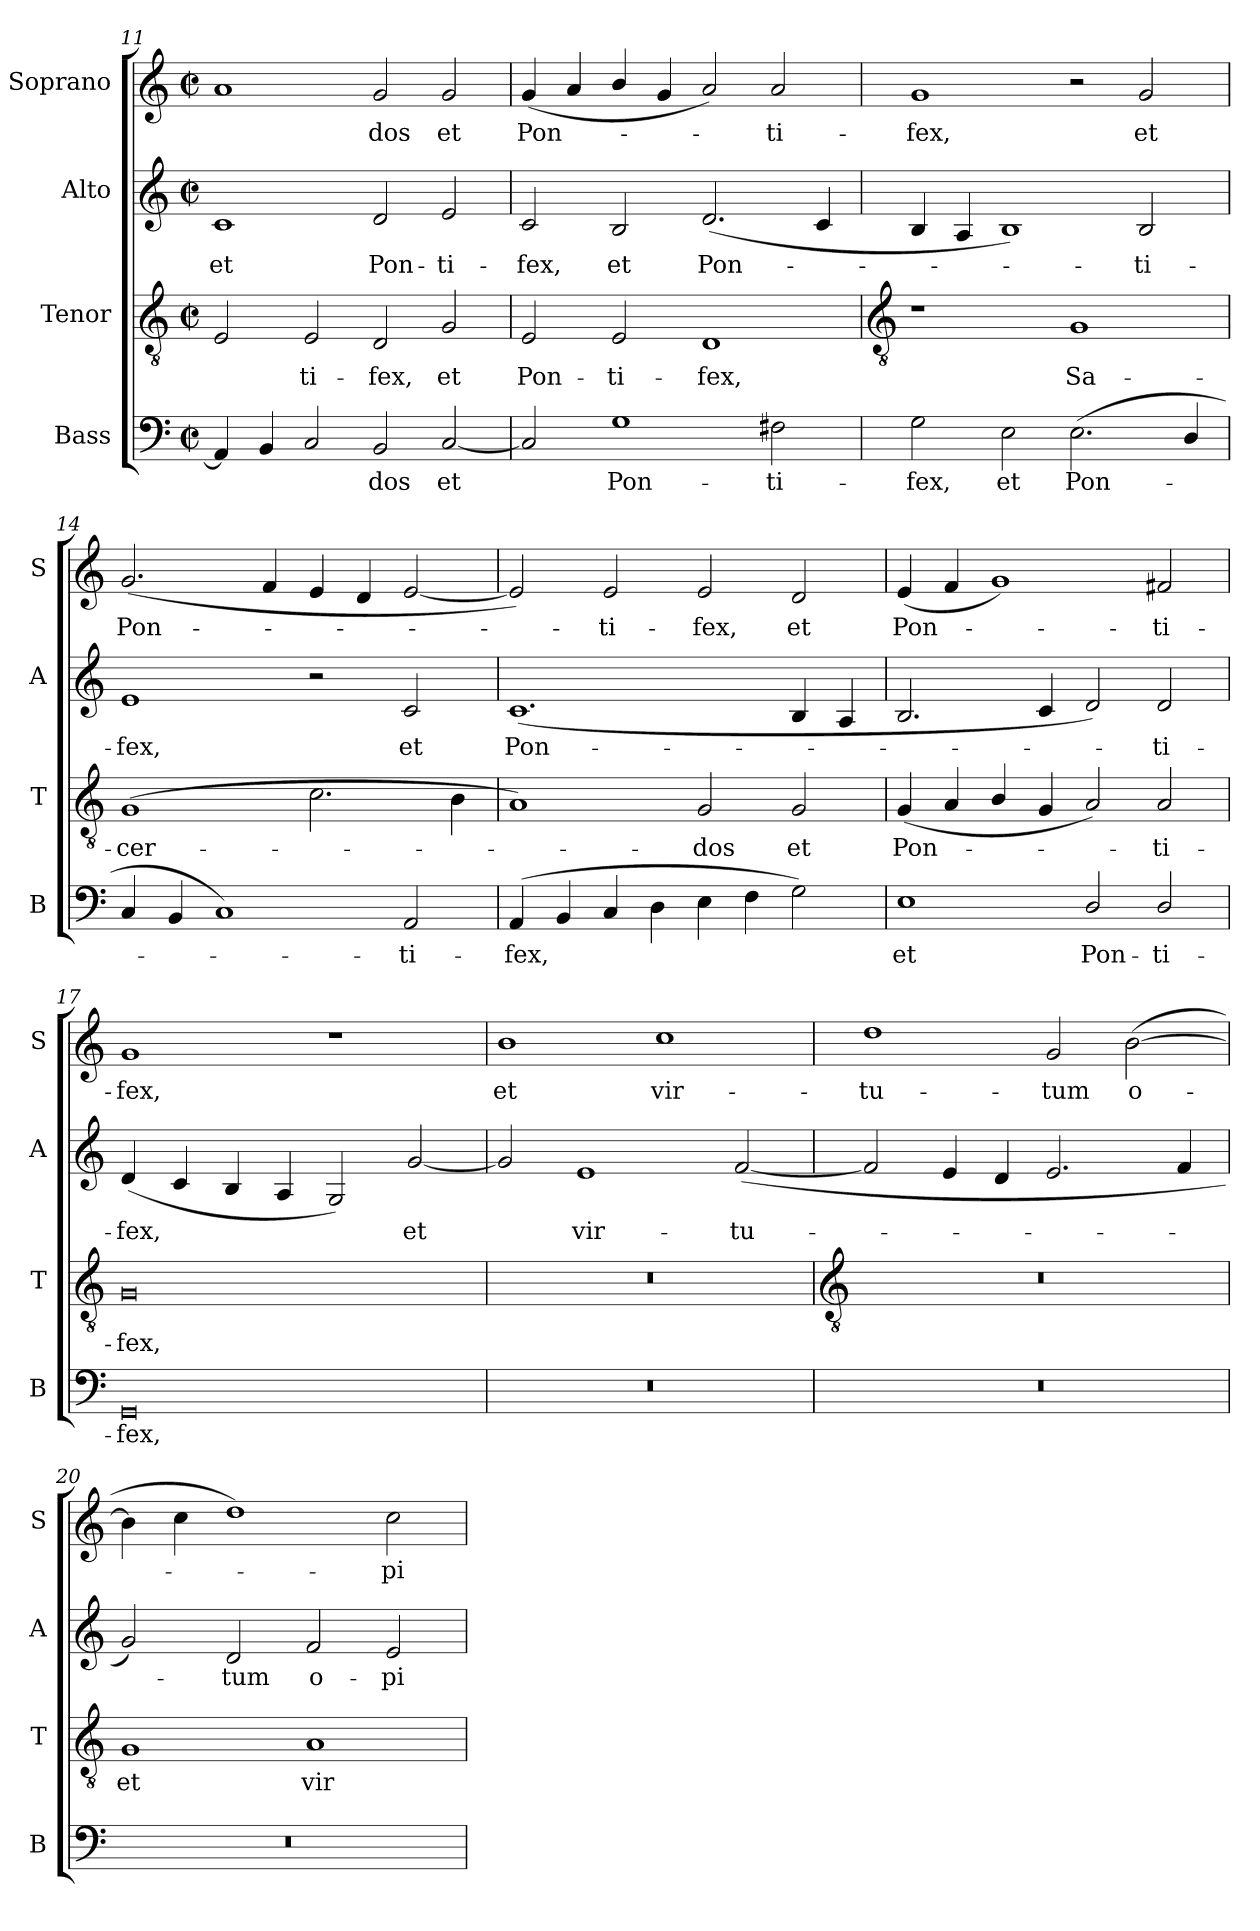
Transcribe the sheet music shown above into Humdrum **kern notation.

**kern	**text	**kern	**text	**kern	**text	**kern	**text
*part4	*part4	*part3	*part3	*part2	*part2	*part1	*part1
*staff4	*staff4	*staff3	*staff3	*staff2	*staff2	*staff1	*staff1
*I"Bass	*	*I"Tenor	*	*I"Alto	*	*I"Soprano	*
*I'B	*	*I'T	*	*I'A	*	*I'S	*
*clefF4	*	*clefGv2	*	*clefG2	*	*clefG2	*
*k[]	*	*k[]	*	*k[]	*	*k[]	*
*C:	*	*C:	*	*C:	*	*C:	*
*M4/2	*	*M4/2	*	*M4/2	*	*M4/2	*
*met(c|)	*	*met(c|)	*	*met(c|)	*	*met(c|)	*
=11	=11	=11	=11	=11	=11	=11	=11
!	!	!	!	!	!LO:LY:b	!	!
4AA]	.	2E	.	1c	et	1a	.
4BB	.	.	.	.	.	.	.
!	!	!	!LO:LY:b	!	!	!	!
2C	.	2E	ti-	.	.	.	.
!	!LO:LY:b	!	!LO:LY:b	!	!LO:LY:b	!	!LO:LY:b
2BB	dos	2D	-fex,	2d	Pon-	2g	dos
!	!LO:LY:b	!	!LO:LY:b	!	!LO:LY:b	!	!LO:LY:b
[2C	et	2G	et	2e	-ti-	2g	et
=12	=12	=12	=12	=12	=12	=12	=12
!	!	!	!LO:LY:b	!	!LO:LY:b	!	!LO:LY:b
2C]	.	2E	Pon-	2c	-fex,	(<4g	Pon-
.	.	.	.	.	.	4a	.
!	!LO:LY:b	!	!LO:LY:b	!	!LO:LY:b	!	!
1G	Pon-	2E	-ti-	2B	et	4b/	.
.	.	.	.	.	.	4g	.
!	!	!	!LO:LY:b	!	!LO:LY:b	!	!
.	.	1D	-fex,	(<2.d	Pon-	2a)	.
!	!LO:LY:b	!	!	!	!	!	!LO:LY:b
2F#X	-ti-	.	.	.	.	2a	ti-
.	.	.	.	4c	.	.	.
!!LO:LB:g=z
=13	=13	=13	=13	=13	=13	=13	=13
*	*	*clefGv2	*	*	*	*	*
!	!LO:LY:b	!	!	!	!	!	!LO:LY:b
2G	-fex,	1r	.	4B	.	1g	-fex,
.	.	.	.	4A	.	.	.
!	!LO:LY:b	!	!	!	!	!	!
2E	et	.	.	1B)	.	.	.
!	!LO:LY:b	!	!LO:LY:b	!	!	!	!
(<2.E	Pon-	1G	Sa-	.	.	2r	.
!	!	!	!	!	!LO:LY:b	!	!LO:LY:b
.	.	.	.	2B	ti-	2g	et
4D/	.	.	.	.	.	.	.
=14	=14	=14	=14	=14	=14	=14	=14
!	!	!	!LO:LY:b	!	!LO:LY:b	!	!LO:LY:b
4C	.	(>1G	-cer-	1e	-fex,	(<2.g	Pon-
4BB	.	.	.	.	.	.	.
1C)	.	.	.	.	.	.	.
.	.	.	.	.	.	4f	.
.	.	2.c	.	2r	.	4e	.
.	.	.	.	.	.	4d	.
!	!LO:LY:b	!	!	!	!LO:LY:b	!	!
2AA	ti-	.	.	2c	et	[2e	.
.	.	4B	.	.	.	.	.
=15	=15	=15	=15	=15	=15	=15	=15
!	!LO:LY:b	!	!	!	!LO:LY:b	!	!
(>4AA	-fex,	1A)	.	(<1.c	Pon-	2e])	.
4BB	.	.	.	.	.	.	.
!	!	!	!	!	!	!	!LO:LY:b
4C	.	.	.	.	.	2e	ti-
4D	.	.	.	.	.	.	.
!	!	!	!LO:LY:b	!	!	!	!LO:LY:b
4E	.	2G	dos	.	.	2e	-fex,
4F	.	.	.	.	.	.	.
!	!	!	!LO:LY:b	!	!	!	!LO:LY:b
2G)	.	2G	et	4B	.	2d	et
.	.	.	.	4A	.	.	.
=16	=16	=16	=16	=16	=16	=16	=16
!	!LO:LY:b	!	!LO:LY:b	!	!	!	!LO:LY:b
1E	et	(<4G	Pon-	2.B	.	(<4e	Pon-
.	.	4A	.	.	.	4f	.
.	.	4B/	.	.	.	1g)	.
.	.	4G	.	4c	.	.	.
!	!LO:LY:b	!	!	!	!	!	!
2D/	Pon-	2A)	.	2d)	.	.	.
!	!LO:LY:b	!	!LO:LY:b	!	!LO:LY:b	!	!LO:LY:b
2D/	-ti-	2A	ti-	2d	ti-	2f#X	ti-
=17	=17	=17	=17	=17	=17	=17	=17
!	!LO:LY:b	!	!LO:LY:b	!	!LO:LY:b	!	!LO:LY:b
0GG	-fex,	0G	-fex,	(<4d	-fex,	1g	-fex,
.	.	.	.	4c	.	.	.
.	.	.	.	4B	.	.	.
.	.	.	.	4A	.	.	.
.	.	.	.	2G)	.	1r	.
!	!	!	!	!	!LO:LY:b	!	!
.	.	.	.	[2g	et	.	.
=18	=18	=18	=18	=18	=18	=18	=18
!	!	!	!	!	!	!	!LO:LY:b
0r	.	0r	.	2g]	.	1b	et
!	!	!	!	!	!LO:LY:b	!	!
.	.	.	.	1e	vir-	.	.
!	!	!	!	!	!	!	!LO:LY:b
.	.	.	.	.	.	1cc	vir-
!	!	!	!	!	!LO:LY:b	!	!
.	.	.	.	(<[2f	-tu-	.	.
!!LO:LB:g=z
=19	=19	=19	=19	=19	=19	=19	=19
*	*	*clefGv2	*	*	*	*	*
!	!	!	!	!	!	!	!LO:LY:b
0r	.	0r	.	2f]	.	1dd	-tu-
.	.	.	.	4e	.	.	.
.	.	.	.	4d	.	.	.
!	!	!	!	!	!	!	!LO:LY:b
.	.	.	.	2.e	.	2g	-tum
!	!	!	!	!	!	!	!LO:LY:b
.	.	.	.	.	.	(>[2b	o-
.	.	.	.	4f	.	.	.
=20	=20	=20	=20	=20	=20	=20	=20
!	!	!	!LO:LY:b	!	!	!	!
0r	.	1G	et	2g)	.	4b]	.
.	.	.	.	.	.	4cc	.
!	!	!	!	!	!LO:LY:b	!	!
.	.	.	.	2d	tum	1dd)	.
!	!	!	!LO:LY:b	!	!LO:LY:b	!	!
.	.	1A	vir-	2f	o-	.	.
!	!	!	!	!	!LO:LY:b	!	!LO:LY:b
.	.	.	.	2e	-pi-	2cc	pi-
=	=	=	=	=	=	=	=
*-	*-	*-	*-	*-	*-	*-	*-
